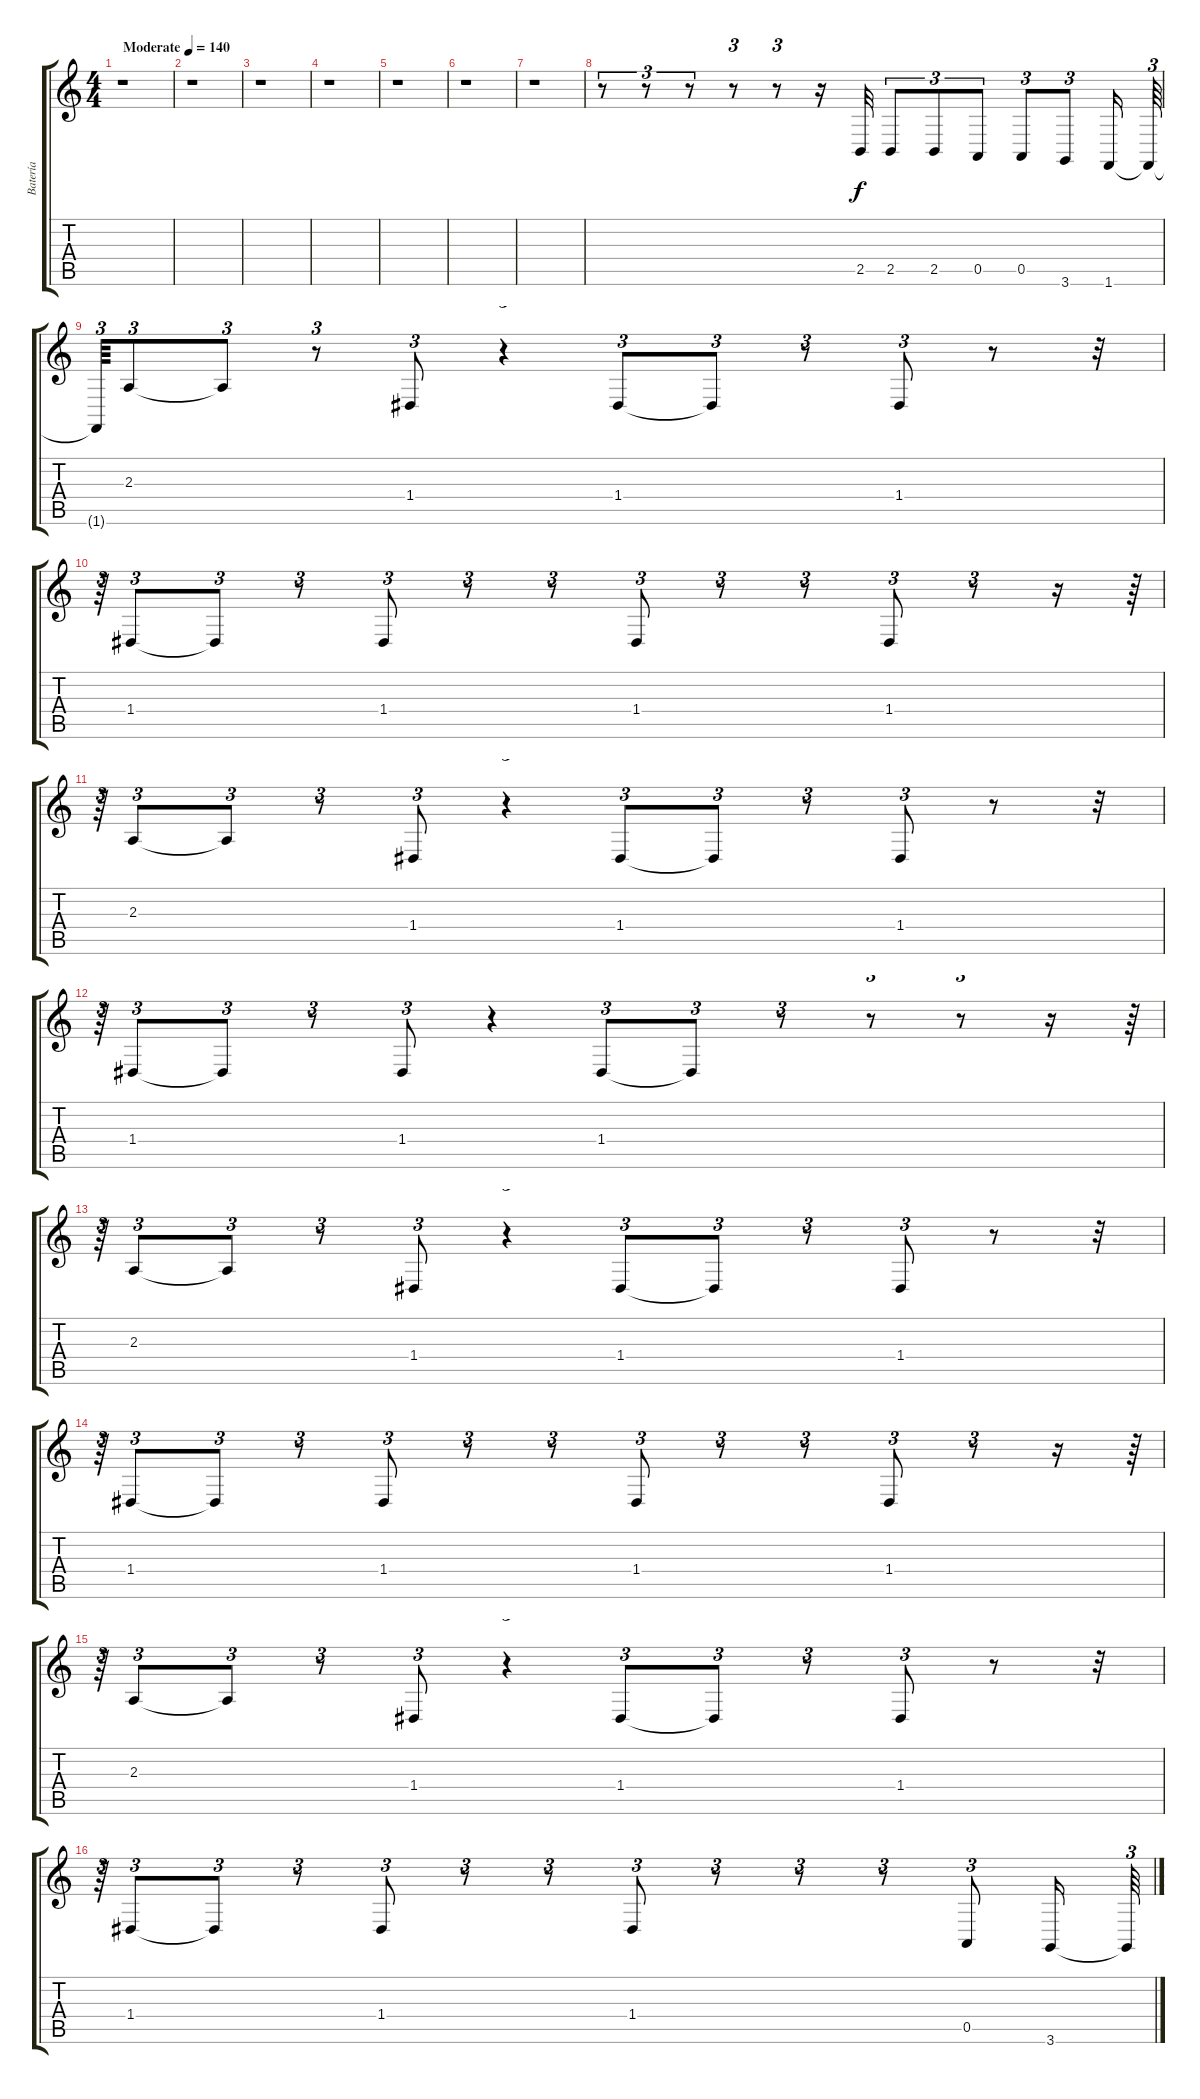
\track ("Batería" "Batería") {instrument melodictom}
\staff {score tabs}
\tuning (E4 B3 G3 D3 A2 E2) {hide}
\ts (4 4)
\tempo (140 "Moderate")
\clef g2
\ks c
r.1{dy f instrument melodictom} |
r.1 |
r.1 |
r.1 |
r.1 |
r.1 |
r.1 |
r.8{tu (3 2)} r.8{tu (3 2)} r.8{tu (3 2)} r.8{tu (3 2)} r.8{tu (3 2)} r.16 2.5.32 2.5.8{tu (3 2)} 2.5.8{tu (3 2)} 0.5.8{tu (3 2)} 0.5.8{tu (3 2)} 3.6.8{tu (3 2)} 1.6.16 1.6{t}.64{tu (3 2)} |
1.6{t}.64{tu (3 2)} 2.3.8{tu (3 2)} 2.3{t}.8{tu (3 2)} r.8{tu (3 2)} 1.4.8{tu (3 2)} r.4{tu (3 2)} 1.4.8{tu (3 2)} 1.4{t}.8{tu (3 2)} r.8{tu (3 2)} 1.4.8{tu (3 2)} r.8 r.32 |
r.64{tu (3 2)} 1.4.8{tu (3 2)} 1.4{t}.8{tu (3 2)} r.8{tu (3 2)} 1.4.8{tu (3 2)} r.8{tu (3 2)} r.8{tu (3 2)} 1.4.8{tu (3 2)} r.8{tu (3 2)} r.8{tu (3 2)} 1.4.8{tu (3 2)} r.8{tu (3 2)} r.16 r.64{tu (3 2)} |
r.64{tu (3 2)} 2.3.8{tu (3 2)} 2.3{t}.8{tu (3 2)} r.8{tu (3 2)} 1.4.8{tu (3 2)} r.4{tu (3 2)} 1.4.8{tu (3 2)} 1.4{t}.8{tu (3 2)} r.8{tu (3 2)} 1.4.8{tu (3 2)} r.8 r.32 |
r.64{tu (3 2)} 1.4.8{tu (3 2)} 1.4{t}.8{tu (3 2)} r.8{tu (3 2)} 1.4.8{tu (3 2)} r.4{tu (3 2)} 1.4.8{tu (3 2)} 1.4{t}.8{tu (3 2)} r.8{tu (3 2)} r.8{tu (3 2)} r.8{tu (3 2)} r.16 r.64{tu (3 2)} |
r.64{tu (3 2)} 2.3.8{tu (3 2)} 2.3{t}.8{tu (3 2)} r.8{tu (3 2)} 1.4.8{tu (3 2)} r.4{tu (3 2)} 1.4.8{tu (3 2)} 1.4{t}.8{tu (3 2)} r.8{tu (3 2)} 1.4.8{tu (3 2)} r.8 r.32 |
r.64{tu (3 2)} 1.4.8{tu (3 2)} 1.4{t}.8{tu (3 2)} r.8{tu (3 2)} 1.4.8{tu (3 2)} r.8{tu (3 2)} r.8{tu (3 2)} 1.4.8{tu (3 2)} r.8{tu (3 2)} r.8{tu (3 2)} 1.4.8{tu (3 2)} r.8{tu (3 2)} r.16 r.64{tu (3 2)} |
r.64{tu (3 2)} 2.3.8{tu (3 2)} 2.3{t}.8{tu (3 2)} r.8{tu (3 2)} 1.4.8{tu (3 2)} r.4{tu (3 2)} 1.4.8{tu (3 2)} 1.4{t}.8{tu (3 2)} r.8{tu (3 2)} 1.4.8{tu (3 2)} r.8 r.32 |
r.64{tu (3 2)} 1.4.8{tu (3 2)} 1.4{t}.8{tu (3 2)} r.8{tu (3 2)} 1.4.8{tu (3 2)} r.8{tu (3 2)} r.8{tu (3 2)} 1.4.8{tu (3 2)} r.8{tu (3 2)} r.8{tu (3 2)} r.8{tu (3 2)} 0.5.8{tu (3 2)} 3.6.16 3.6{t}.64{tu (3 2)}
